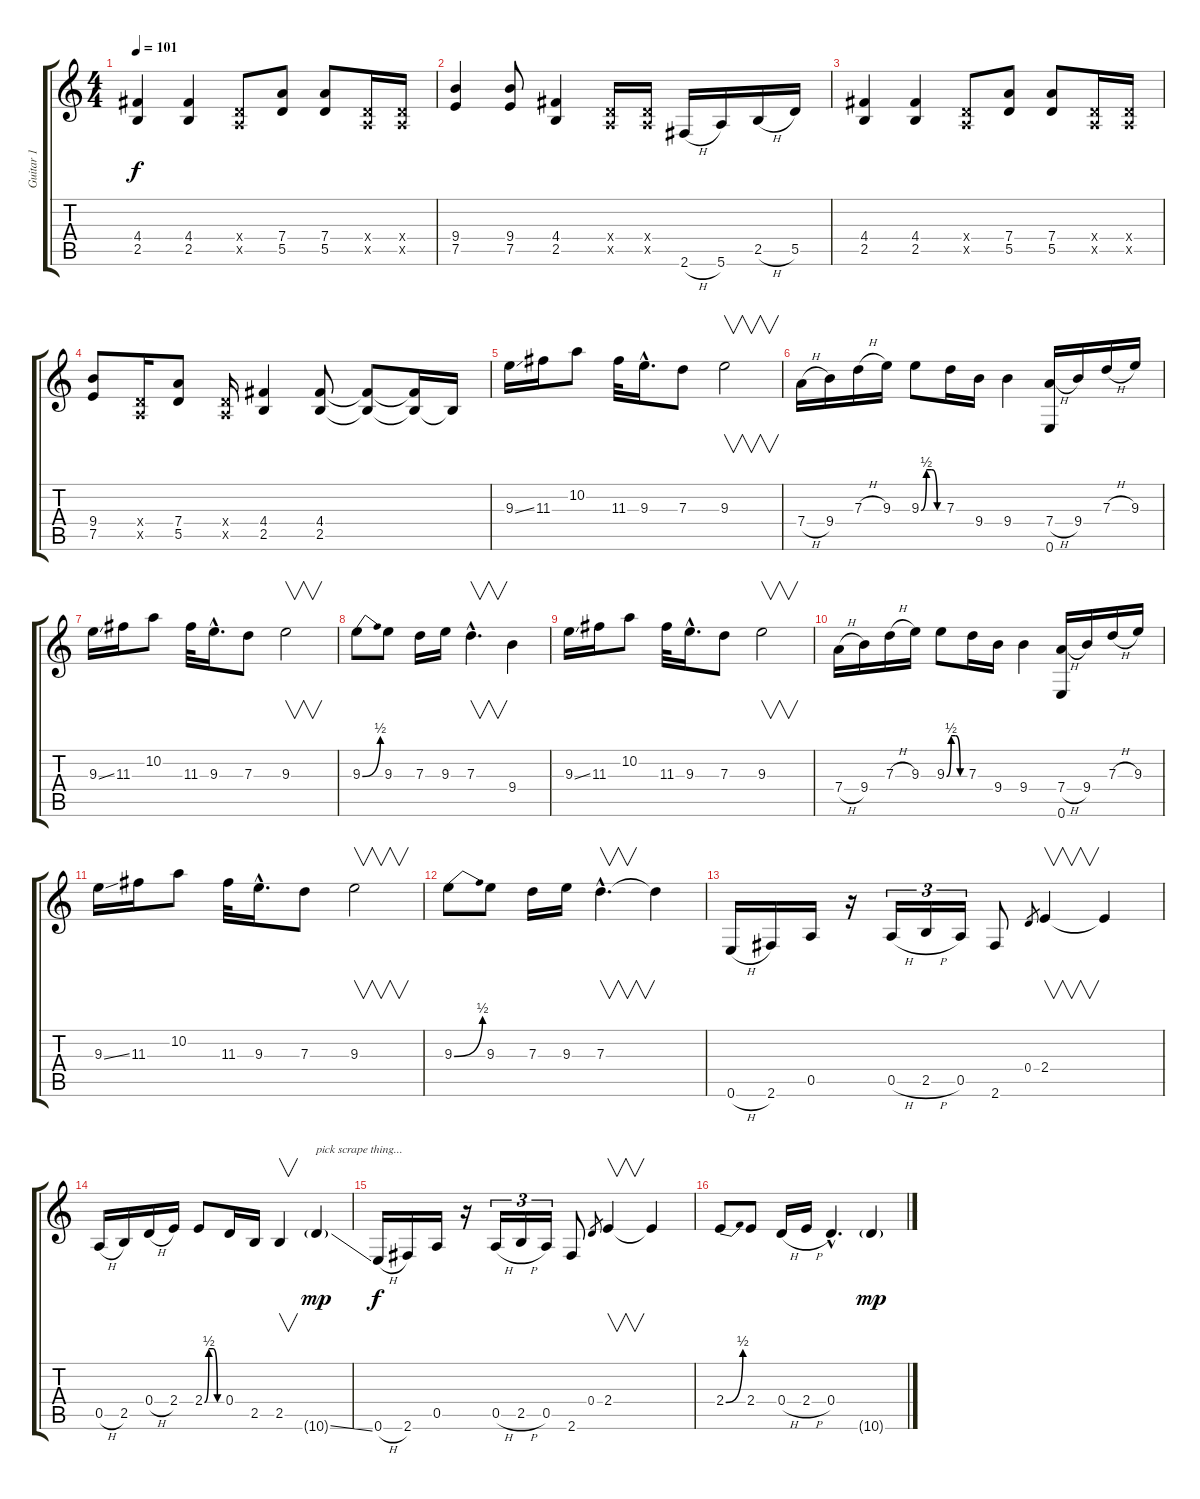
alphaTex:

\track ("Guitar 1" "Guitar 1") {instrument electricguitarjazz}
\staff {score tabs}
\tuning (E4 B3 G3 D3 A2 E2) {hide}
\ts (4 4)
\tempo 101
\clef g2
\ks c
(4.4 2.5).4{dy f instrument distortionguitar} (4.4 2.5).4 (0.4{x} 0.5{x}).8 (7.4 5.5).8 (7.4 5.5).8 (0.4{x} 0.5{x}).16 (0.4{x} 0.5{x}).16 |
(9.4 7.5).4 (9.4 7.5).8 (4.4 2.5).4 (0.4{x} 0.5{x}).16 (0.4{x} 0.5{x}).16 2.6{h}.16 5.6.16 2.5{h}.16 5.5.16 |
(4.4 2.5).4 (4.4 2.5).4 (0.4{x} 0.5{x}).8 (7.4 5.5).8 (7.4 5.5).8 (0.4{x} 0.5{x}).16 (0.4{x} 0.5{x}).16 |
(9.4 7.5).8 (0.4{x} 0.5{x}).16 (7.4 5.5).8 (0.4{x} 0.5{x}).16 (4.4 2.5).4 (4.4 2.5).8{volume 0} (4.4{t} 2.5{t}).8 (4.4{t} 2.5{t}).16 2.5{t}.16 |
9.3{ss}.16{volume 10 instrument overdrivenguitar} 11.3.16 10.2.8 11.3.32 9.3{hac}.16{d} 7.3.8 9.3.2{v} |
7.4{h}.16 9.4.16 7.3{h}.16 9.3.16 9.3{be (custom 0 0 15 2 30 2 45 0 60 0)}.8 7.3.16 9.4.16 9.4.4 (7.4{h} 0.6).16 9.4.16 7.3{h}.16 9.3.16 |
9.3{ss}.16 11.3.16 10.2.8 11.3.32 9.3{hac}.16{d} 7.3.8 9.3.2{v} |
9.3{be (bend 0 0 60 2)}.8 9.3.8 7.3.16 9.3.16 7.3{hac}.4{v d} 9.4.4 |
9.3{ss}.16 11.3.16 10.2.8 11.3.32 9.3{hac}.16{d} 7.3.8 9.3.2{v} |
7.4{h}.16 9.4.16 7.3{h}.16 9.3.16 9.3{be (custom 0 0 15 2 30 2 45 0 60 0)}.8 7.3.16 9.4.16 9.4.4 (7.4{h} 0.6).16 9.4.16 7.3{h}.16 9.3.16 |
9.3{ss}.16 11.3.16 10.2.8 11.3.32 9.3{hac}.16{d} 7.3.8 9.3.2{v} |
9.3{be (bend 0 0 60 2)}.8 9.3.8 7.3.16 9.3.16 7.3{hac}.4{v d} 7.3{t}.4 |
0.6{h}.16{instrument distortionguitar} 2.6.16 0.5.16 r.16 0.5{h}.16{tu (3 2)} 2.5{h}.16{tu (3 2)} 0.5.16{tu (3 2)} 2.6.8 0.4.8{gr} 2.4.4{v} 2.4{t}.4 |
0.5{h}.16 2.5.16 0.4{h}.16 2.4.16 2.4{be (custom 0 0 15 2 30 2 45 0 60 0)}.8 0.4.16 2.5.16 2.5.4{v} 10.6{ss g}.4{txt "pick scrape thing..." dy mp} |
0.6{h}.16{dy f} 2.6.16 0.5.16 r.16 0.5{h}.16{tu (3 2)} 2.5{h}.16{tu (3 2)} 0.5.16{tu (3 2)} 2.6.8 0.4.8{gr} 2.4.4{v} 2.4{t}.4 |
2.4{be (bend 0 0 60 2)}.8 2.4.8 0.4{h}.16 2.4{h}.16 0.4{hac}.4{d} 10.6{ss g}.4{dy mp}
